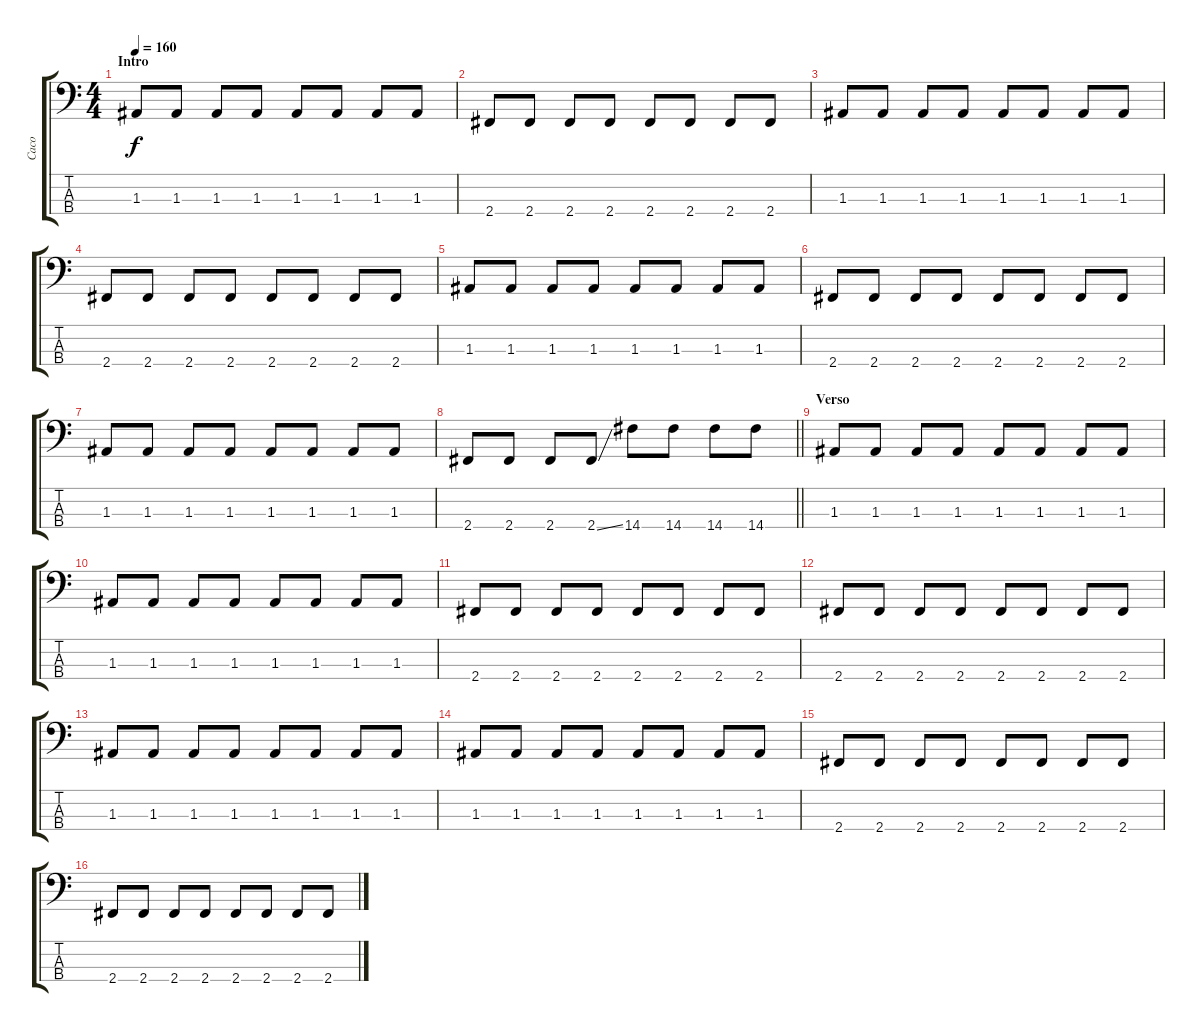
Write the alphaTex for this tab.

\track ("Caco " "Caco ") {instrument slapbass1}
\staff {score tabs}
\tuning (G2 D2 A1 E1) {hide}
\ts (4 4)
\section ("" "Intro")
\tempo 160
\clef f4
\ks c
1.3.8{dy f} 1.3.8 1.3.8 1.3.8 1.3.8 1.3.8 1.3.8 1.3.8 |
2.4.8 2.4.8 2.4.8 2.4.8 2.4.8 2.4.8 2.4.8 2.4.8 |
1.3.8 1.3.8 1.3.8 1.3.8 1.3.8 1.3.8 1.3.8 1.3.8 |
2.4.8 2.4.8 2.4.8 2.4.8 2.4.8 2.4.8 2.4.8 2.4.8 |
1.3.8 1.3.8 1.3.8 1.3.8 1.3.8 1.3.8 1.3.8 1.3.8 |
2.4.8 2.4.8 2.4.8 2.4.8 2.4.8 2.4.8 2.4.8 2.4.8 |
1.3.8 1.3.8 1.3.8 1.3.8 1.3.8 1.3.8 1.3.8 1.3.8 |
\barLineRight lightlight
2.4.8 2.4.8 2.4.8 2.4{ss}.8 14.4.8 14.4.8 14.4.8 14.4.8 |
\section ("" "Verso")
1.3.8 1.3.8 1.3.8 1.3.8 1.3.8 1.3.8 1.3.8 1.3.8 |
1.3.8 1.3.8 1.3.8 1.3.8 1.3.8 1.3.8 1.3.8 1.3.8 |
2.4.8 2.4.8 2.4.8 2.4.8 2.4.8 2.4.8 2.4.8 2.4.8 |
2.4.8 2.4.8 2.4.8 2.4.8 2.4.8 2.4.8 2.4.8 2.4.8 |
1.3.8 1.3.8 1.3.8 1.3.8 1.3.8 1.3.8 1.3.8 1.3.8 |
1.3.8 1.3.8 1.3.8 1.3.8 1.3.8 1.3.8 1.3.8 1.3.8 |
2.4.8 2.4.8 2.4.8 2.4.8 2.4.8 2.4.8 2.4.8 2.4.8 |
2.4.8 2.4.8 2.4.8 2.4.8 2.4.8 2.4.8 2.4.8 2.4.8
